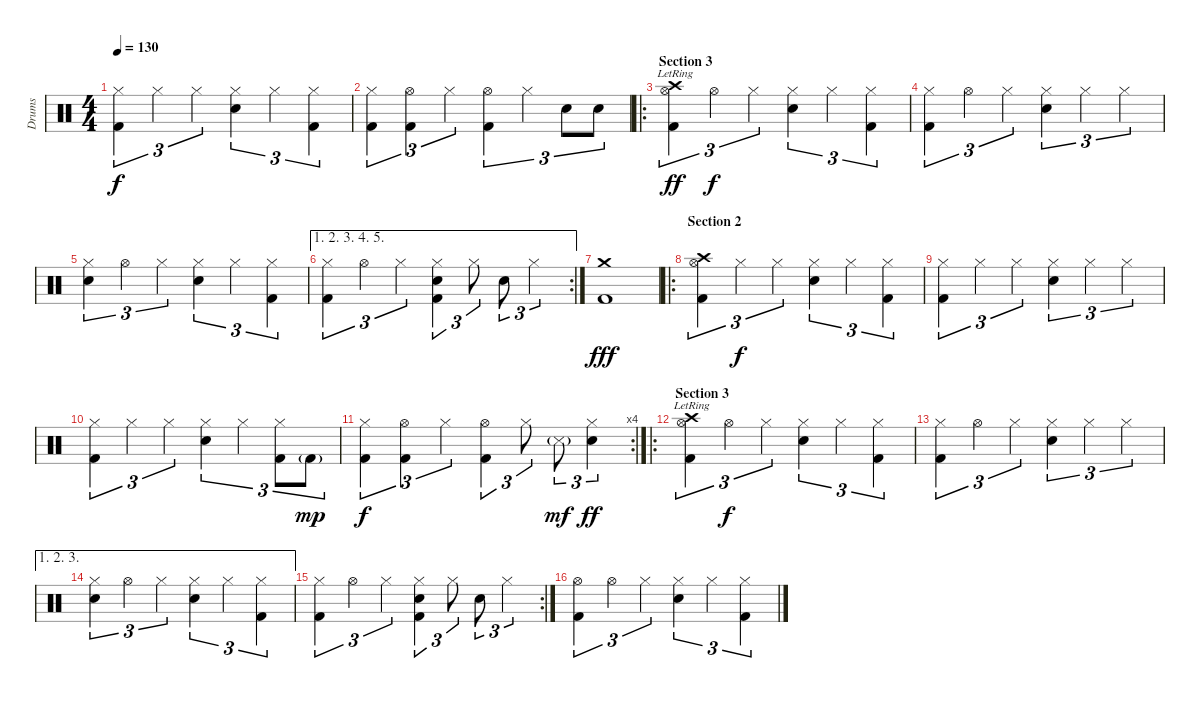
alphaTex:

\track ("Drums" "Drums") {instrument percussion}
\staff {score}
\articulation defaults
\ts (4 4)
\tempo 130
\clef neutral
\ks c
("Hi-Hat (closed)" "Kick (hit) 2").4{tu (3 2) dy f} "Hi-Hat (closed)".4{tu (3 2)} "Hi-Hat (closed)".4{tu (3 2)} ("Hi-Hat (closed)" "Snare (hit) 2").4{tu (3 2)} "Hi-Hat (closed)".4{tu (3 2)} ("Hi-Hat (closed)" "Kick (hit) 2").4{tu (3 2)} |
("Hi-Hat (closed)" "Kick (hit) 2").4{tu (3 2)} ("Hi-Hat (open)" "Kick (hit) 2").4{tu (3 2)} "Hi-Hat (closed)".4{tu (3 2)} ("Hi-Hat (open)" "Kick (hit) 2").4{tu (3 2)} "Hi-Hat (closed)".4{tu (3 2)} "Electric Snare (hit)".8{tu (3 2)} "Electric Snare (hit)".8{tu (3 2)} |
\ro
\section ("" "Section 3")
("Crash high (hit)"{lr} "Hi-Hat (open)" "Kick (hit) 2").4{tu (3 2) dy ff} "Hi-Hat (open)".4{tu (3 2) dy f} "Hi-Hat (closed)".4{tu (3 2)} ("Hi-Hat (closed)" "Snare (hit) 2").4{tu (3 2)} "Hi-Hat (closed)".4{tu (3 2)} ("Hi-Hat (closed)" "Kick (hit) 2").4{tu (3 2)} |
("Hi-Hat (closed)" "Kick (hit) 2").4{tu (3 2)} "Hi-Hat (open)".4{tu (3 2)} "Hi-Hat (closed)".4{tu (3 2)} ("Hi-Hat (closed)" "Snare (hit) 2").4{tu (3 2)} "Hi-Hat (closed)".4{tu (3 2)} "Hi-Hat (closed)".4{tu (3 2)} |
("Hi-Hat (closed)" "Snare (hit) 2").4{tu (3 2)} "Hi-Hat (open)".4{tu (3 2)} "Hi-Hat (closed)".4{tu (3 2)} ("Hi-Hat (closed)" "Snare (hit) 2").4{tu (3 2)} "Hi-Hat (closed)".4{tu (3 2)} ("Hi-Hat (closed)" "Kick (hit) 2").4{tu (3 2)} |
\ae (1 2 3 4 5)
\rc 2
("Hi-Hat (closed)" "Kick (hit) 2").4{tu (3 2)} "Hi-Hat (open)".4{tu (3 2)} "Hi-Hat (closed)".4{tu (3 2)} ("Hi-Hat (closed)" "Snare (hit) 2" "Kick (hit) 2").4{tu (3 2)} "Hi-Hat (closed)".8{tu (3 2)} "Electric Snare (hit)".8{tu (3 2)} "Hi-Hat (closed)".4{tu (3 2)} |
("Crash medium (hit)" "Kick (hit) 2").1{dy fff} |
\ro
\section ("" "Section 2")
("Crash high (hit)" "Hi-Hat (open)" "Kick (hit) 2").4{tu (3 2)} "Hi-Hat (closed)".4{tu (3 2) dy f} "Hi-Hat (closed)".4{tu (3 2)} ("Hi-Hat (closed)" "Snare (hit) 2").4{tu (3 2)} "Hi-Hat (closed)".4{tu (3 2)} ("Hi-Hat (closed)" "Kick (hit) 2").4{tu (3 2)} |
("Hi-Hat (closed)" "Kick (hit) 2").4{tu (3 2)} "Hi-Hat (closed)".4{tu (3 2)} "Hi-Hat (closed)".4{tu (3 2)} ("Hi-Hat (closed)" "Snare (hit) 2").4{tu (3 2)} "Hi-Hat (closed)".4{tu (3 2)} "Hi-Hat (closed)".4{tu (3 2)} |
("Hi-Hat (closed)" "Kick (hit) 2").4{tu (3 2)} "Hi-Hat (closed)".4{tu (3 2)} "Hi-Hat (closed)".4{tu (3 2)} ("Hi-Hat (closed)" "Snare (hit) 2").4{tu (3 2)} "Hi-Hat (closed)".4{tu (3 2)} ("Hi-Hat (closed)" "Kick (hit) 2").8{tu (3 2)} "Kick (hit) 2"{g}.8{tu (3 2) dy mp} |
\rc 4
("Hi-Hat (closed)" "Kick (hit) 2").4{tu (3 2) dy f} ("Hi-Hat (open)" "Kick (hit) 2").4{tu (3 2)} "Hi-Hat (closed)".4{tu (3 2)} ("Hi-Hat (open)" "Kick (hit) 2").4{tu (3 2)} "Hi-Hat (closed)".8{tu (3 2)} "Snare (side stick) 3"{g}.8{tu (3 2) dy mf} ("Hi-Hat (closed)" "Snare (hit) 2").4{tu (3 2) dy ff} |
\ro
\section ("" "Section 3")
("Crash high (hit)"{lr} "Hi-Hat (open)" "Kick (hit) 2").4{tu (3 2)} "Hi-Hat (open)".4{tu (3 2) dy f} "Hi-Hat (closed)".4{tu (3 2)} ("Hi-Hat (closed)" "Snare (hit) 2").4{tu (3 2)} "Hi-Hat (closed)".4{tu (3 2)} ("Hi-Hat (closed)" "Kick (hit) 2").4{tu (3 2)} |
("Hi-Hat (closed)" "Kick (hit) 2").4{tu (3 2)} "Hi-Hat (open)".4{tu (3 2)} "Hi-Hat (closed)".4{tu (3 2)} ("Hi-Hat (closed)" "Snare (hit) 2").4{tu (3 2)} "Hi-Hat (closed)".4{tu (3 2)} "Hi-Hat (closed)".4{tu (3 2)} |
\ae (1 2 3)
("Hi-Hat (closed)" "Snare (hit) 2").4{tu (3 2)} "Hi-Hat (open)".4{tu (3 2)} "Hi-Hat (closed)".4{tu (3 2)} ("Hi-Hat (closed)" "Snare (hit) 2").4{tu (3 2)} "Hi-Hat (closed)".4{tu (3 2)} ("Hi-Hat (closed)" "Kick (hit) 2").4{tu (3 2)} |
\rc 2
("Hi-Hat (closed)" "Kick (hit) 2").4{tu (3 2)} "Hi-Hat (open)".4{tu (3 2)} "Hi-Hat (closed)".4{tu (3 2)} ("Hi-Hat (closed)" "Snare (hit) 2" "Kick (hit) 2").4{tu (3 2)} "Hi-Hat (closed)".8{tu (3 2)} "Snare (hit) 2".8{tu (3 2)} "Hi-Hat (closed)".4{tu (3 2)} |
("Hi-Hat (open)" "Kick (hit) 2").4{tu (3 2)} "Hi-Hat (open)".4{tu (3 2)} "Hi-Hat (closed)".4{tu (3 2)} ("Hi-Hat (closed)" "Snare (hit) 2").4{tu (3 2)} "Hi-Hat (closed)".4{tu (3 2)} ("Hi-Hat (closed)" "Kick (hit) 2").4{tu (3 2)}
